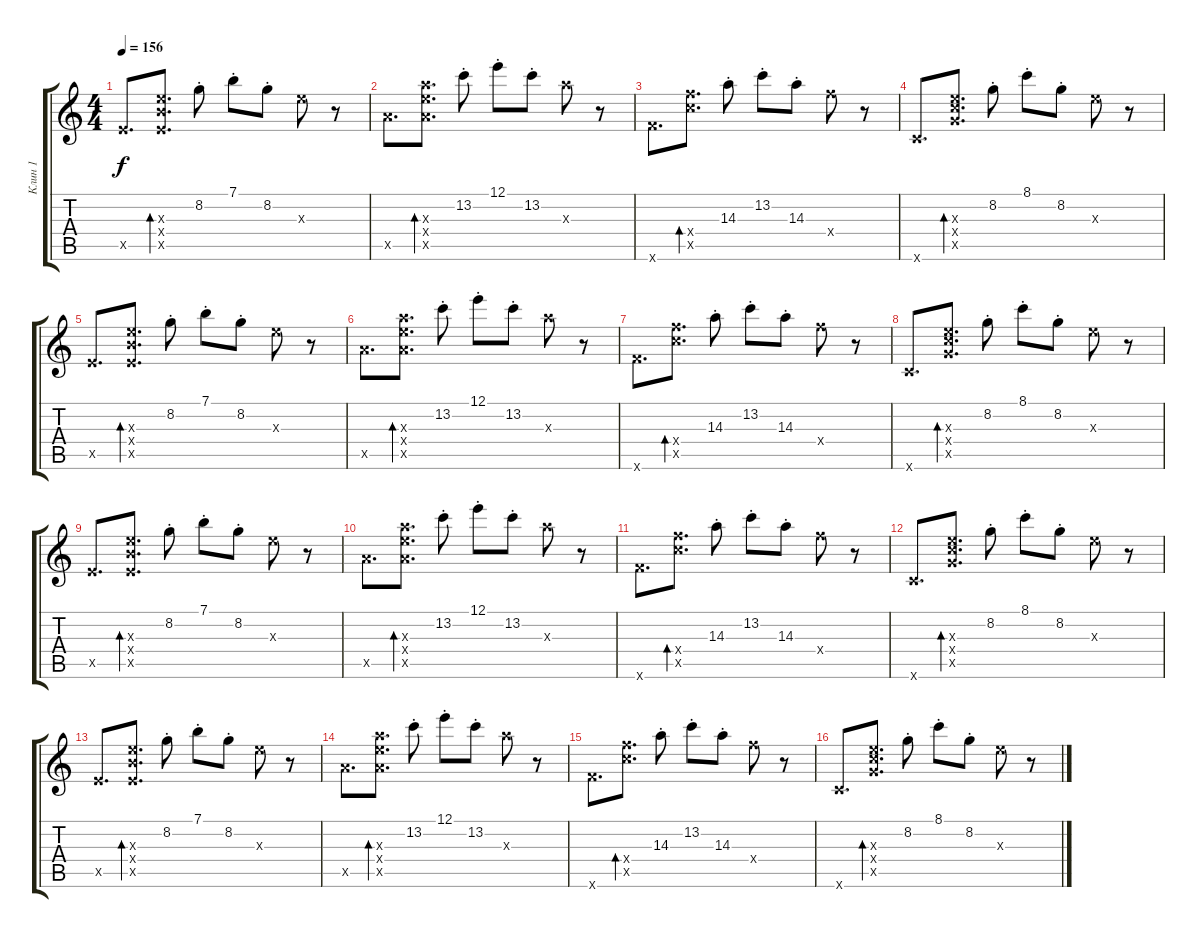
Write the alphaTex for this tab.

\track ("Клин 1" "Клин 1") {instrument electricguitarclean}
\staff {score tabs}
\tuning (E4 B3 G3 D3 A2 E2) {hide}
\ts (4 4)
\tempo 156
\clef g2
\ks c
7.5{x}.8{d dy f} (9.3{x} 9.4{x} 7.5{x}).8{d bd 480} 8.2{st}.8 7.1{st}.8 8.2{st}.8 9.3{x}.8 r.8 |
12.5{x}.8{d} (14.3{x} 14.4{x} 12.5{x}).8{d bd 480} 13.2{st}.8 12.1{st}.8 13.2{st}.8 14.3{x}.8 r.8 |
13.6{x}.8{d} (15.4{x} 15.5{x}).8{d bd 480} 14.3{st}.8 13.2{st}.8 14.3{st}.8 15.4{x}.8 r.8 |
8.6{x}.8{d} (9.3{x} 10.4{x} 10.5{x}).8{d bd 480} 8.2{st}.8 8.1{st}.8 8.2{st}.8 9.3{x}.8 r.8 |
7.5{x}.8{d} (9.3{x} 9.4{x} 7.5{x}).8{d bd 480} 8.2{st}.8 7.1{st}.8 8.2{st}.8 9.3{x}.8 r.8 |
12.5{x}.8{d} (14.3{x} 14.4{x} 12.5{x}).8{d bd 480} 13.2{st}.8 12.1{st}.8 13.2{st}.8 14.3{x}.8 r.8 |
13.6{x}.8{d} (15.4{x} 15.5{x}).8{d bd 480} 14.3{st}.8 13.2{st}.8 14.3{st}.8 15.4{x}.8 r.8 |
8.6{x}.8{d} (9.3{x} 10.4{x} 10.5{x}).8{d bd 480} 8.2{st}.8 8.1{st}.8 8.2{st}.8 9.3{x}.8 r.8 |
7.5{x}.8{d} (9.3{x} 9.4{x} 7.5{x}).8{d bd 480} 8.2{st}.8 7.1{st}.8 8.2{st}.8 9.3{x}.8 r.8 |
12.5{x}.8{d} (14.3{x} 14.4{x} 12.5{x}).8{d bd 480} 13.2{st}.8 12.1{st}.8 13.2{st}.8 14.3{x}.8 r.8 |
13.6{x}.8{d} (15.4{x} 15.5{x}).8{d bd 480} 14.3{st}.8 13.2{st}.8 14.3{st}.8 15.4{x}.8 r.8 |
8.6{x}.8{d volume 7} (9.3{x} 10.4{x} 10.5{x}).8{d bd 480} 8.2{st}.8 8.1{st}.8 8.2{st}.8 9.3{x}.8 r.8 |
7.5{x}.8{d} (9.3{x} 9.4{x} 7.5{x}).8{d bd 480} 8.2{st}.8 7.1{st}.8 8.2{st}.8 9.3{x}.8 r.8 |
12.5{x}.8{d} (14.3{x} 14.4{x} 12.5{x}).8{d bd 480} 13.2{st}.8 12.1{st}.8 13.2{st}.8 14.3{x}.8 r.8 |
13.6{x}.8{d} (15.4{x} 15.5{x}).8{d bd 480} 14.3{st}.8 13.2{st}.8 14.3{st}.8 15.4{x}.8 r.8 |
8.6{x}.8{d volume 5} (9.3{x} 10.4{x} 10.5{x}).8{d bd 480} 8.2{st}.8 8.1{st}.8 8.2{st}.8 9.3{x}.8 r.8
